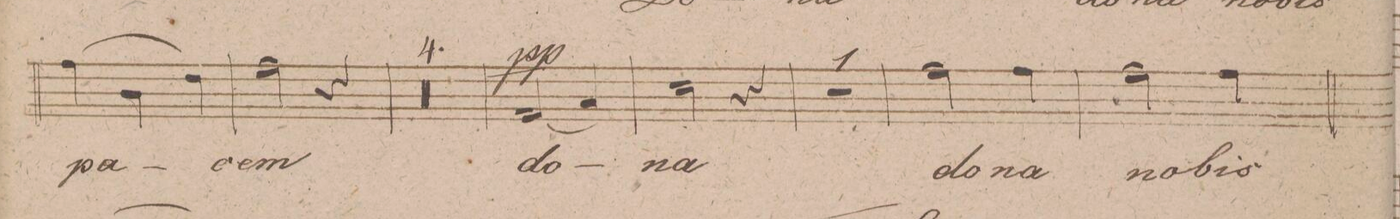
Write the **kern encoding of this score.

**kern	**text	**dynam
*I"Tenore	*	*
*clefC4	*	*
*k[f#c#g#d#]	*	*
*M3/4	*	*
(>4e	pa-	.
4A	.	.
4c#)	.	.
=8	=8	=8
2e	-cem,	.
4r	.	.
=9	=9	=9
0.r	.	.
=10	=10	=10
=11	=11	=11
=12	=12	=12
=13	=13	=13
(<2E	do-	pp
4G#)	.	.
=14	=14	=14
2B	-na	.
4r	.	.
=15	=15	=15
2.r	.	.
=16	=16	=16
2e	do-	.
4e	-na	.
=17	=17	=17
2e	no-	.
4e	-bis	.
=18	=18	=18
*-	*-	*-
